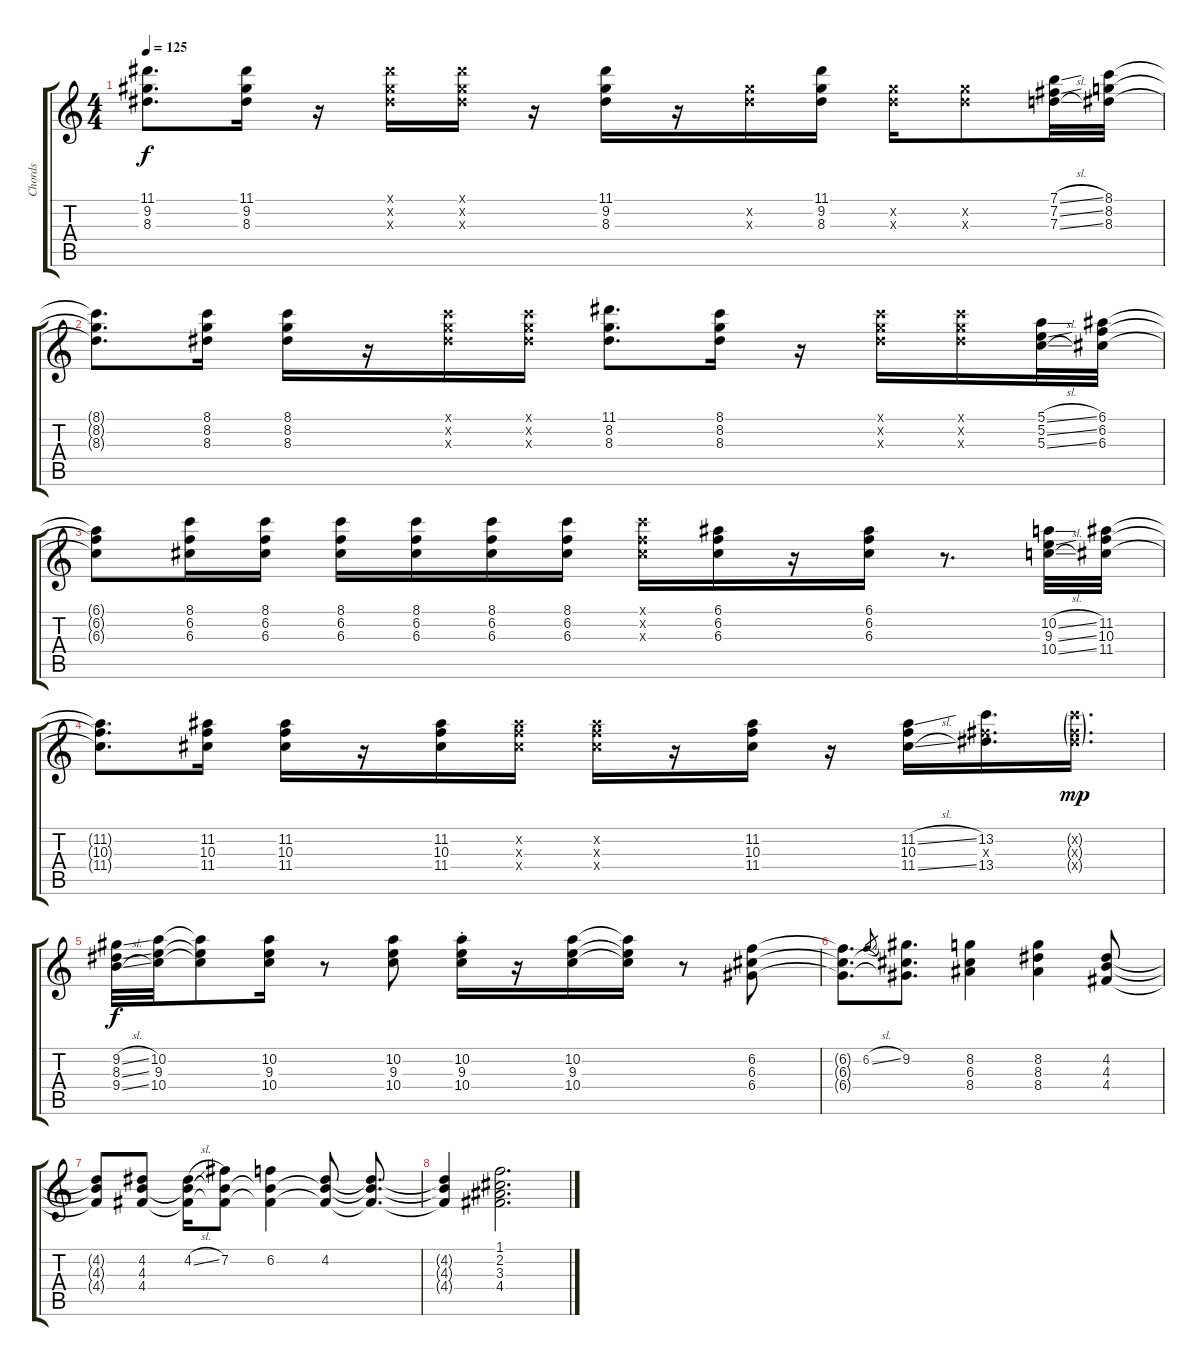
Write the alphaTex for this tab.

\track ("Chords" "Chords") {instrument electricguitarjazz}
\staff {score tabs}
\tuning (E4 B3 G3 D3 A2 E2) {hide}
\ts (4 4)
\tempo 125
\clef g2
\ks c
(11.1 9.2 8.3).8{d dy f} (11.1 9.2 8.3).16 r.16 (11.1{x} 9.2{x} 8.3{x}).16 (11.1{x} 9.2{x} 8.3{x}).16 r.16 (11.1 9.2 8.3).16 r.16 (9.2{x} 8.3{x}).16 (11.1 9.2 8.3).16 (9.2{x} 8.3{x}).16 (9.2{x} 8.3{x}).8 (7.1{sl} 7.2{sl} 7.3{sl}).32 (8.1 8.2 8.3).32 |
(8.1{t} 8.2{t} 8.3{t}).8{d} (8.1 8.2 8.3).16 (8.1 8.2 8.3).16 r.16 (8.1{x} 8.2{x} 8.3{x}).16 (8.1{x} 8.2{x} 8.3{x}).16 (11.1 8.2 8.3).8{d} (8.1 8.2 8.3).16 r.16 (8.1{x} 8.2{x} 8.3{x}).16 (8.1{x} 8.2{x} 8.3{x}).16 (5.1{sl} 5.2{sl} 5.3{sl}).32 (6.1 6.2 6.3).32 |
(6.1{t} 6.2{t} 6.3{t}).8 (8.1 6.2 6.3).16 (8.1 6.2 6.3).16 (8.1 6.2 6.3).16 (8.1 6.2 6.3).16 (8.1 6.2 6.3).16 (8.1 6.2 6.3).16 (8.1{x} 6.2{x} 6.3{x}).16 (6.1 6.2 6.3).16 r.16 (6.1 6.2 6.3).16 r.8{d} (10.2{sl} 9.3{sl} 10.4{sl}).32 (11.2 10.3 11.4).32 |
(11.2{t} 10.3{t} 11.4{t}).8{d} (11.2 10.3 11.4).16 (11.2 10.3 11.4).16 r.16 (11.2 10.3 11.4).16 (11.2{x} 10.3{x} 11.4{x}).16 (11.2{x} 10.3{x} 11.4{x}).16 r.16 (11.2 10.3 11.4).16 r.16 (11.2{sl} 10.3 11.4{sl}).16 (13.2 11.3{x} 13.4).16{d} (13.2{g x} 11.3{g x} 13.4{g x}).16{d dy mp} |
(9.2{sl} 8.3{sl} 9.4{sl}).32{dy f} (10.2 9.3 10.4).32 (10.2{t} 9.3{t} 10.4{t}).8 (10.2 9.3 10.4).16 r.8 (10.2 9.3 10.4).8 (10.2{st} 9.3 10.4{st}).16 r.16 (10.2 9.3 10.4).16 (10.2{t} 9.3{t} 10.4{t}).16 r.8 (6.2 6.3 6.4).8 |
(6.2{t} 6.3{t} 6.4{t}).8{d} 6.2{sl}.8{gr} (9.2 6.3{t} 6.4{t}).8{d} (8.2 6.3 8.4).4 (8.2 8.3 8.4).4 (4.2 4.3 4.4).8 |
(4.2{t} 4.3{t} 4.4{t}).8 (4.2 4.3 4.4).8 (4.2{sl} 4.3{t} 4.4{t}).16 (7.2 4.3{t} 4.4{t}).8 (6.2 4.3{t} 4.4{t}).4 (4.2 4.3{t} 4.4{t}).8 (4.2{t} 4.3{t} 4.4{t}).8{d} |
(4.2{t} 4.3{t} 4.4{t}).4 (1.1 2.2 3.3 4.4).2{d}
